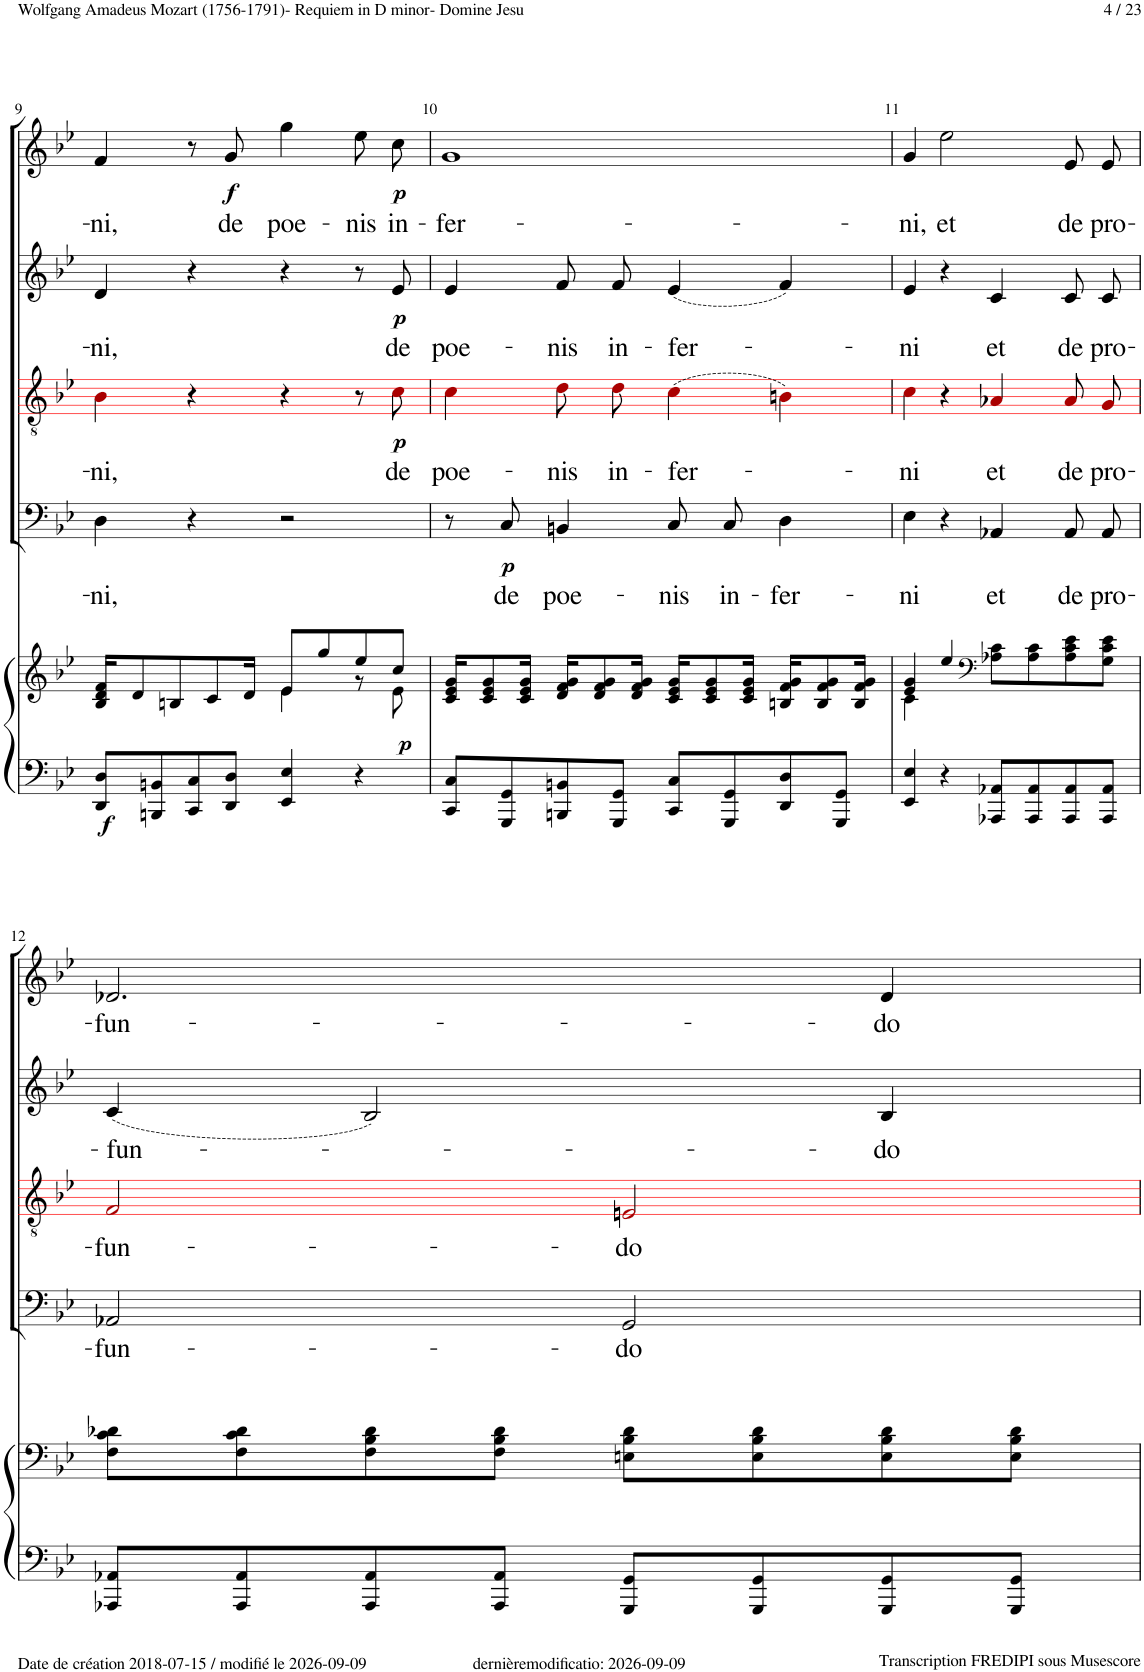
**kern	**kern	**dynam	**kern	**text	**dynam	**kern	**text	**dynam	**kern	**text	**dynam	**kern	**text	**dynam
*part5	*part5	*part5	*part4	*part4	*part4	*part3	*part3	*part3	*part2	*part2	*part2	*part1	*part1	*part1
*staff6	*staff5	*staff5/6	*staff4	*staff4	*staff4	*staff3	*staff3	*staff3	*staff2	*staff2	*staff2	*staff1	*staff1	*staff1
*I"Piano	*	*	*I"Bass	*	*	*I"Tenor	*	*	*I"Alto	*	*	*I"Soprano	*	*
*I'Pno	*	*	*	*	*	*	*	*	*	*	*	*	*	*
!!LO:PB:g=z
*clefF4	*clefG2	*	*clefF4	*	*	*clefGv2	*	*	*clefG2	*	*	*clefG2	*	*
*	*	*	*	*	*	*ITrd8c14	*	*	*	*	*	*	*	*
*k[b-e-]	*k[b-e-]	*	*k[b-e-]	*	*	*k[b-e-]	*	*	*k[b-e-]	*	*	*k[b-e-]	*	*
*M4/4	*M4/4	*	*M4/4	*	*	*M4/4	*	*	*M4/4	*	*	*M4/4	*	*
*met(c)	*met(c)	*	*met(c)	*	*	*met(c)	*	*	*met(c)	*	*	*met(c)	*	*
=9	=9	=9	=9	=9	=9	=9	=9	=9	=9	=9	=9	=9	=9	=9
*	*^	*	*	*	*	*	*	*	*	*	*	*	*	*
!	!	!	!LO:DY:b=2	!	!LO:LY:b	!	!	!LO:LY:b	!	!	!LO:LY:b	!	!	!LO:LY:b	!
8DD/ 8D/L	16B-/ 16d/ 16f/KL	2ryy	f	4D!\	-ni,	.	4B-!i\	ni,	.	4d!/	-ni,	.	4f!/	-ni,	.
.	8d/	.	.	.	.	.	.	.	.	.	.	.	.	.	.
8BBBn/ 8BBn/	.	.	.	.	.	.	.	.	.	.	.	.	.	.	.
.	8Bn/	.	.	.	.	.	.	.	.	.	.	.	.	.	.
8CC/ 8C/	.	.	.	4r	.	.	4r	.	.	4r	.	.	8r	.	.
.	8c/	.	.	.	.	.	.	.	.	.	.	.	.	.	.
!	!	!	!	!	!	!	!	!	!	!	!	!	!	!LO:LY:b	!LO:DY:b
8DD/ 8D/J	.	.	.	.	.	.	.	.	.	.	.	.	8g!/	de	f
.	16d/Jk	.	.	.	.	.	.	.	.	.	.	.	.	.	.
!	!	!	!	!	!	!	!	!	!	!	!	!	!	!LO:LY:b	!
4EE-/ 4E-/	8e-/L	4e-\	.	2r	.	.	4r	.	.	4r	.	.	4gg!\	poe-	.
.	8gg/	.	.	.	.	.	.	.	.	.	.	.	.	.	.
!	!	!	!	!	!	!	!	!	!	!	!	!	!	!LO:LY:b	!
4r	8ee-/	8r	.	.	.	.	8r	.	.	8r	.	.	8ee-!\L	-nis	.
!	!	!	!LO:DY:b	!	!	!	!	!LO:LY:b	!LO:DY:b	!	!LO:LY:b	!LO:DY:b	!	!LO:LY:b	!LO:DY:b
.	8cc/J	8e-\	p	.	.	.	8c!i\	de	p	8e-!/	de	p	8cc!\J	in-	p
=10	=10	=10	=10	=10	=10	=10	=10	=10	=10	=10	=10	=10	=10	=10	=10
!	!	!	!	!	!	!	!	!LO:LY:b	!	!	!LO:LY:b	!	!	!LO:LY:b	!
*	*v	*v	*	*	*	*	*	*	*	*	*	*	*	*	*
8CC/ 8C/L	16c/ 16e-/ 16g/KL	.	8r	.	.	4c!i\	poe-	.	4e-!/	poe-	.	1g!	-fer-	.
.	8c/ 8e-/ 8g/	.	.	.	.	.	.	.	.	.	.	.	.	.
!	!	!	!	!LO:LY:b	!LO:DY:b	!	!	!	!	!	!	!	!	!
8GGG/ 8GG/	.	.	8C!/	de	p	.	.	.	.	.	.	.	.	.
.	16c/ 16e-/ 16g/Jk	.	.	.	.	.	.	.	.	.	.	.	.	.
!	!	!	!	!LO:LY:b	!	!	!LO:LY:b	!	!	!LO:LY:b	!	!	!	!
8BBBn/ 8BBn/	16d/ 16f/ 16g/KL	.	4BBn!/	poe-	.	8d!i\L	-nis	.	8f!/L	-nis	.	.	.	.
.	8d/ 8f/ 8g/	.	.	.	.	.	.	.	.	.	.	.	.	.
!	!	!	!	!	!	!	!LO:LY:b	!	!	!LO:LY:b	!	!	!	!
8GGG/ 8GG/J	.	.	.	.	.	8d!i\J	in-	.	8f!/J	in-	.	.	.	.
.	16d/ 16f/ 16g/Jk	.	.	.	.	.	.	.	.	.	.	.	.	.
!	!	!	!	!LO:LY:b	!	!	!LO:LY:b	!	!	!LO:LY:b	!	!	!	!
8CC/ 8C/L	16c/ 16e-/ 16g/KL	.	8C!/L	-nis	.	(4c!i\	-fer-	.	(4e-!/	-fer-	.	.	.	.
.	8c/ 8e-/ 8g/	.	.	.	.	.	.	.	.	.	.	.	.	.
!	!	!	!	!LO:LY:b	!	!	!	!	!	!	!	!	!	!
8GGG/ 8GG/	.	.	8C!/J	in-	.	.	.	.	.	.	.	.	.	.
.	16c/ 16e-/ 16g/Jk	.	.	.	.	.	.	.	.	.	.	.	.	.
!	!	!	!	!LO:LY:b	!	!	!	!	!	!	!	!	!	!
8DD/ 8D/	16Bn/ 16f/ 16g/KL	.	4D!\	-fer-	.	4Bn!i\)	.	.	4f!/)	.	.	.	.	.
.	8B/ 8f/ 8g/	.	.	.	.	.	.	.	.	.	.	.	.	.
8GGG/ 8GG/J	.	.	.	.	.	.	.	.	.	.	.	.	.	.
.	16B/ 16f/ 16g/Jk	.	.	.	.	.	.	.	.	.	.	.	.	.
=11	=11	=11	=11	=11	=11	=11	=11	=11	=11	=11	=11	=11	=11	=11
*	*^	*	*	*	*	*	*	*	*	*	*	*	*	*
!	!	!	!	!	!LO:LY:b	!	!	!LO:LY:b	!	!	!LO:LY:b	!	!	!LO:LY:b	!
4EE-/ 4E-/	4e-/ 4g/	4c\	.	4E-!\	-ni	.	4c!i\	-ni	.	4e-!/	-ni	.	4g!/	-ni,	.
!	!	!	!	!	!	!	!	!	!	!	!	!	!	!LO:LY:b	!
4r	4ee-/	2.ryy	.	4r	.	.	4r	.	.	4r	.	.	2ee-!\	et	.
*	*clefF4	*	*	*	*	*	*	*	*	*	*	*	*	*	*
!	!	!	!	!	!LO:LY:b	!	!	!LO:LY:b	!	!	!LO:LY:b	!	!	!	!
8AAA-X/ 8AA-X/L	8A-X\ 8c\L	.	.	4AA-X!/	et	.	4A-X!i/	et	.	4c!/	et	.	.	.	.
8AAA-/ 8AA-/	8A-\ 8c\	.	.	.	.	.	.	.	.	.	.	.	.	.	.
!	!	!	!	!	!LO:LY:b	!	!	!LO:LY:b	!	!	!LO:LY:b	!	!	!LO:LY:b	!
8AAA-/ 8AA-/	8A-\ 8c\ 8e-\	.	.	8AA-!/L	de	.	8A-!i/L	de	.	8c!/L	de	.	8e-!/L	de	.
!	!	!	!	!	!LO:LY:b	!	!	!LO:LY:b	!	!	!LO:LY:b	!	!	!LO:LY:b	!
8AAA-/ 8AA-/J	8G\ 8c\ 8e-\J	.	.	8AA-!/J	pro-	.	8G!i/J	pro-	.	8c!/J	pro-	.	8e-!/J	pro-	.
*	*v	*v	*	*	*	*	*	*	*	*	*	*	*	*	*
!!LO:LB:g=z
=12	=12	=12	=12	=12	=12	=12	=12	=12	=12	=12	=12	=12	=12	=12
!	!	!	!	!LO:LY:b	!	!	!LO:LY:b	!	!	!LO:LY:b	!	!	!LO:LY:b	!
8AAA-X/ 8AA-X/L	8F\ 8c\ 8d-X\L	.	2AA-X!/	-fun-	.	2F!i/	-fun-	.	(4c!/	-fun-	.	2.d-X!/	-fun-	.
8AAA-/ 8AA-/	8F\ 8c\ 8d-\	.	.	.	.	.	.	.	.	.	.	.	.	.
8AAA-/ 8AA-/	8F\ 8B-\ 8d-\	.	.	.	.	.	.	.	2B-!/)	.	.	.	.	.
8AAA-/ 8AA-/J	8F\ 8B-\ 8d-\J	.	.	.	.	.	.	.	.	.	.	.	.	.
!	!	!	!	!LO:LY:b	!	!	!LO:LY:b	!	!	!	!	!	!	!
8GGG/ 8GG/L	8En\ 8B-\ 8d-\L	.	2GG!/	-do	.	2En!i/	-do	.	.	.	.	.	.	.
8GGG/ 8GG/	8E\ 8B-\ 8d-\	.	.	.	.	.	.	.	.	.	.	.	.	.
!	!	!	!	!	!	!	!	!	!	!LO:LY:b	!	!	!LO:LY:b	!
8GGG/ 8GG/	8E\ 8B-\ 8d-\	.	.	.	.	.	.	.	4B-!/	-do	.	4d-!/	-do	.
8GGG/ 8GG/J	8E\ 8B-\ 8d-\J	.	.	.	.	.	.	.	.	.	.	.	.	.
=	=	=	=	=	=	=	=	=	=	=	=	=	=	=
*-	*-	*-	*-	*-	*-	*-	*-	*-	*-	*-	*-	*-	*-	*-
